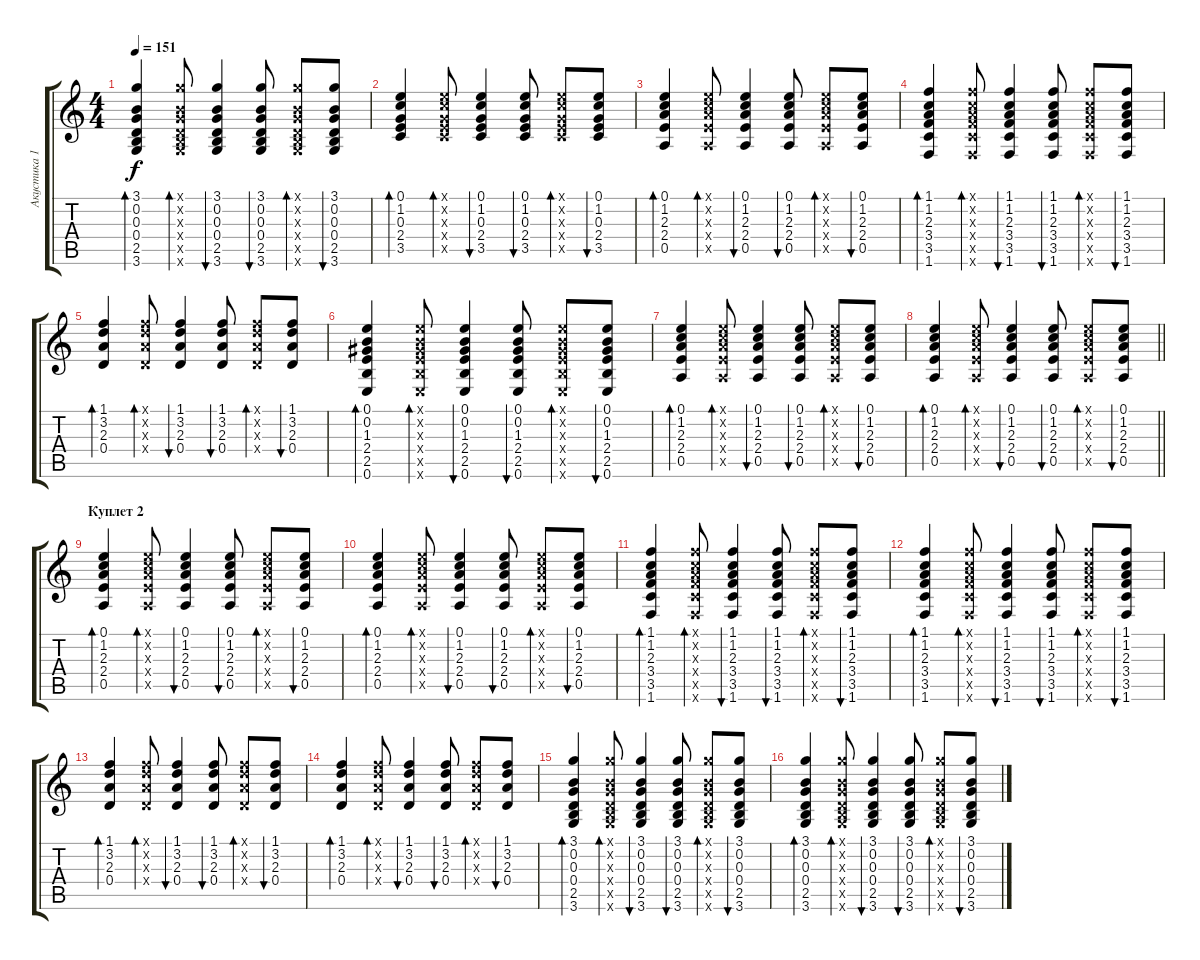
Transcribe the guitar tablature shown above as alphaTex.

\track ("Акустика 1" "Акустика 1") {instrument acousticguitarsteel}
\staff {score tabs}
\tuning (E4 B3 G3 D3 A2 E2) {hide}
\ts (4 4)
\tempo 151
\clef g2
\ks c
(3.1 0.2 0.3 0.4 2.5 3.6).4{bd 60 dy f} (3.1{x} 0.2{x} 0.3{x} 0.4{x} 2.5{x} 3.6{x}).8{bd 60} (3.1 0.2 0.3 0.4 2.5 3.6).4{bu 60} (3.1 0.2 0.3 0.4 2.5 3.6).8{bu 60} (3.1{x} 0.2{x} 0.3{x} 0.4{x} 2.5{x} 3.6{x}).8{bd 60} (3.1 0.2 0.3 0.4 2.5 3.6).8{bu 60} |
(0.1 1.2 0.3 2.4 3.5).4{bd 60} (0.1{x} 1.2{x} 0.3{x} 2.4{x} 3.5{x}).8{bd 60} (0.1 1.2 0.3 2.4 3.5).4{bu 60} (0.1 1.2 0.3 2.4 3.5).8{bu 60} (0.1{x} 1.2{x} 0.3{x} 2.4{x} 3.5{x}).8{bd 60} (0.1 1.2 0.3 2.4 3.5).8{bu 60} |
(0.1 1.2 2.3 2.4 0.5).4{bd 60} (0.1{x} 1.2{x} 2.3{x} 2.4{x} 0.5{x}).8{bd 60} (0.1 1.2 2.3 2.4 0.5).4{bu 60} (0.1 1.2 2.3 2.4 0.5).8{bu 60} (0.1{x} 1.2{x} 2.3{x} 2.4{x} 0.5{x}).8{bd 60} (0.1 1.2 2.3 2.4 0.5).8{bu 60} |
(1.1 1.2 2.3 3.4 3.5 1.6).4{bd 60} (1.1{x} 1.2{x} 2.3{x} 3.4{x} 3.5{x} 1.6{x}).8{bd 60} (1.1 1.2 2.3 3.4 3.5 1.6).4{bu 60} (1.1 1.2 2.3 3.4 3.5 1.6).8{bu 60} (1.1{x} 1.2{x} 2.3{x} 3.4{x} 3.5{x} 1.6{x}).8{bd 60} (1.1 1.2 2.3 3.4 3.5 1.6).8{bu 60} |
(1.1 3.2 2.3 0.4).4{bd 60} (1.1{x} 3.2{x} 2.3{x} 0.4{x}).8{bd 60} (1.1 3.2 2.3 0.4).4{bu 60} (1.1 3.2 2.3 0.4).8{bu 60} (1.1{x} 3.2{x} 2.3{x} 0.4{x}).8{bd 60} (1.1 3.2 2.3 0.4).8{bu 60} |
(0.1 0.2 1.3 2.4 2.5 0.6).4{bd 60} (0.1{x} 0.2{x} 1.3{x} 2.4{x} 2.5{x} 0.6{x}).8{bd 60} (0.1 0.2 1.3 2.4 2.5 0.6).4{bu 60} (0.1 0.2 1.3 2.4 2.5 0.6).8{bu 60} (0.1{x} 0.2{x} 1.3{x} 2.4{x} 2.5{x} 0.6{x}).8{bd 60} (0.1 0.2 1.3 2.4 2.5 0.6).8{bu 60} |
(0.1 1.2 2.3 2.4 0.5).4{bd 60} (0.1{x} 1.2{x} 2.3{x} 2.4{x} 0.5{x}).8{bd 60} (0.1 1.2 2.3 2.4 0.5).4{bu 60} (0.1 1.2 2.3 2.4 0.5).8{bu 60} (0.1{x} 1.2{x} 2.3{x} 2.4{x} 0.5{x}).8{bd 60} (0.1 1.2 2.3 2.4 0.5).8{bu 60} |
\barLineRight lightlight
(0.1 1.2 2.3 2.4 0.5).4{bd 60} (0.1{x} 1.2{x} 2.3{x} 2.4{x} 0.5{x}).8{bd 60} (0.1 1.2 2.3 2.4 0.5).4{bu 60} (0.1 1.2 2.3 2.4 0.5).8{bu 60} (0.1{x} 1.2{x} 2.3{x} 2.4{x} 0.5{x}).8{bd 60} (0.1 1.2 2.3 2.4 0.5).8{bu 60} |
\section ("" "Куплет 2")
(0.1 1.2 2.3 2.4 0.5).4{bd 60} (0.1{x} 1.2{x} 2.3{x} 2.4{x} 0.5{x}).8{bd 60} (0.1 1.2 2.3 2.4 0.5).4{bu 60} (0.1 1.2 2.3 2.4 0.5).8{bu 60} (0.1{x} 1.2{x} 2.3{x} 2.4{x} 0.5{x}).8{bd 60} (0.1 1.2 2.3 2.4 0.5).8{bu 60} |
(0.1 1.2 2.3 2.4 0.5).4{bd 60} (0.1{x} 1.2{x} 2.3{x} 2.4{x} 0.5{x}).8{bd 60} (0.1 1.2 2.3 2.4 0.5).4{bu 60} (0.1 1.2 2.3 2.4 0.5).8{bu 60} (0.1{x} 1.2{x} 2.3{x} 2.4{x} 0.5{x}).8{bd 60} (0.1 1.2 2.3 2.4 0.5).8{bu 60} |
(1.1 1.2 2.3 3.4 3.5 1.6).4{bd 60} (1.1{x} 1.2{x} 2.3{x} 3.4{x} 3.5{x} 1.6{x}).8{bd 60} (1.1 1.2 2.3 3.4 3.5 1.6).4{bu 60} (1.1 1.2 2.3 3.4 3.5 1.6).8{bu 60} (1.1{x} 1.2{x} 2.3{x} 3.4{x} 3.5{x} 1.6{x}).8{bd 60} (1.1 1.2 2.3 3.4 3.5 1.6).8{bu 60} |
(1.1 1.2 2.3 3.4 3.5 1.6).4{bd 60} (1.1{x} 1.2{x} 2.3{x} 3.4{x} 3.5{x} 1.6{x}).8{bd 60} (1.1 1.2 2.3 3.4 3.5 1.6).4{bu 60} (1.1 1.2 2.3 3.4 3.5 1.6).8{bu 60} (1.1{x} 1.2{x} 2.3{x} 3.4{x} 3.5{x} 1.6{x}).8{bd 60} (1.1 1.2 2.3 3.4 3.5 1.6).8{bu 60} |
(1.1 3.2 2.3 0.4).4{bd 60} (1.1{x} 3.2{x} 2.3{x} 0.4{x}).8{bd 60} (1.1 3.2 2.3 0.4).4{bu 60} (1.1 3.2 2.3 0.4).8{bu 60} (1.1{x} 3.2{x} 2.3{x} 0.4{x}).8{bd 60} (1.1 3.2 2.3 0.4).8{bu 60} |
(1.1 3.2 2.3 0.4).4{bd 60} (1.1{x} 3.2{x} 2.3{x} 0.4{x}).8{bd 60} (1.1 3.2 2.3 0.4).4{bu 60} (1.1 3.2 2.3 0.4).8{bu 60} (1.1{x} 3.2{x} 2.3{x} 0.4{x}).8{bd 60} (1.1 3.2 2.3 0.4).8{bu 60} |
(3.1 0.2 0.3 0.4 2.5 3.6).4{bd 60} (3.1{x} 0.2{x} 0.3{x} 0.4{x} 2.5{x} 3.6{x}).8{bd 60} (3.1 0.2 0.3 0.4 2.5 3.6).4{bu 60} (3.1 0.2 0.3 0.4 2.5 3.6).8{bu 60} (3.1{x} 0.2{x} 0.3{x} 0.4{x} 2.5{x} 3.6{x}).8{bd 60} (3.1 0.2 0.3 0.4 2.5 3.6).8{bu 60} |
(3.1 0.2 0.3 0.4 2.5 3.6).4{bd 60} (3.1{x} 0.2{x} 0.3{x} 0.4{x} 2.5{x} 3.6{x}).8{bd 60} (3.1 0.2 0.3 0.4 2.5 3.6).4{bu 60} (3.1 0.2 0.3 0.4 2.5 3.6).8{bu 60} (3.1{x} 0.2{x} 0.3{x} 0.4{x} 2.5{x} 3.6{x}).8{bd 60} (3.1 0.2 0.3 0.4 2.5 3.6).8{bu 60}
